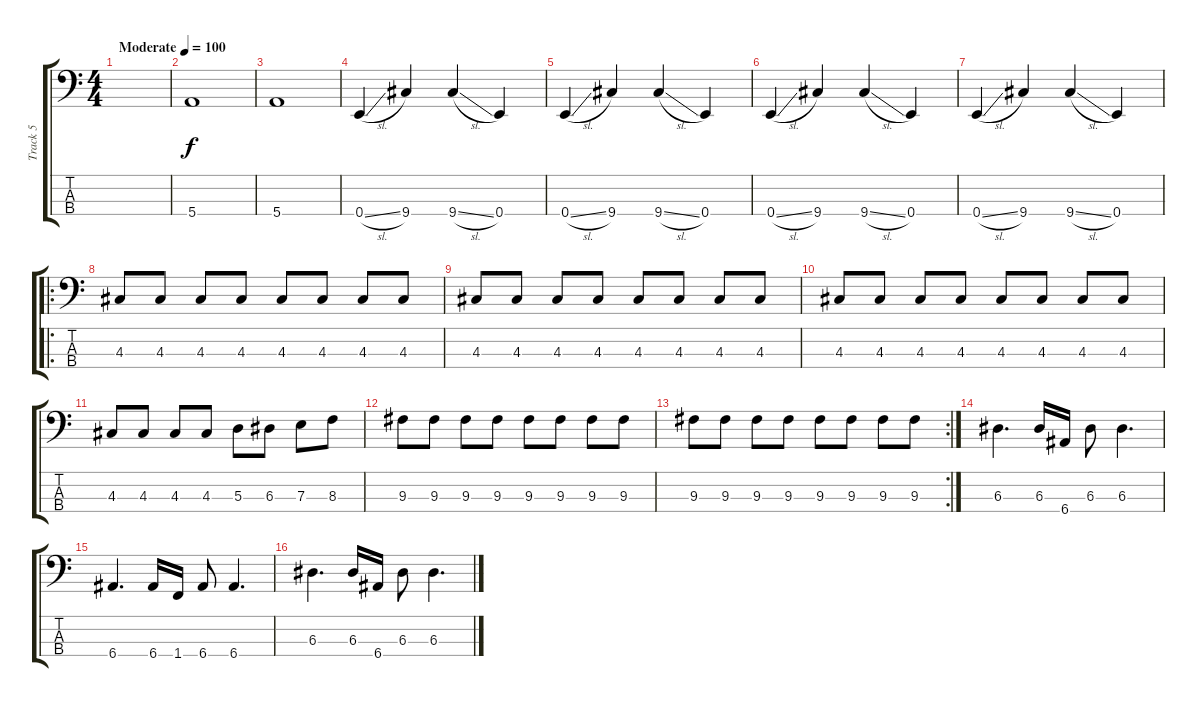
\track ("Track 5" "Track 5") {instrument electricbassfinger}
\staff {score tabs}
\tuning (G2 D2 A1 E1) {hide}
\ts (4 4)
\tempo (100 "Moderate")
\clef f4
\ks c
|
5.4.1 |
5.4.1 |
0.4{sl}.4 9.4.4 9.4{sl}.4 0.4.4 |
0.4{sl}.4 9.4.4 9.4{sl}.4 0.4.4 |
0.4{sl}.4 9.4.4 9.4{sl}.4 0.4.4 |
0.4{sl}.4 9.4.4 9.4{sl}.4 0.4.4 |
\ro
4.3.8 4.3.8 4.3.8 4.3.8 4.3.8 4.3.8 4.3.8 4.3.8 |
4.3.8 4.3.8 4.3.8 4.3.8 4.3.8 4.3.8 4.3.8 4.3.8 |
4.3.8 4.3.8 4.3.8 4.3.8 4.3.8 4.3.8 4.3.8 4.3.8 |
4.3.8 4.3.8 4.3.8 4.3.8 5.3.8 6.3.8 7.3.8 8.3.8 |
9.3.8 9.3.8 9.3.8 9.3.8 9.3.8 9.3.8 9.3.8 9.3.8 |
\rc 2
9.3.8 9.3.8 9.3.8 9.3.8 9.3.8 9.3.8 9.3.8 9.3.8 |
6.3.4{d} 6.3.16 6.4.16 6.3.8 6.3.4{d} |
6.4.4{d} 6.4.16 1.4.16 6.4.8 6.4.4{d} |
6.3.4{d} 6.3.16 6.4.16 6.3.8 6.3.4{d}
